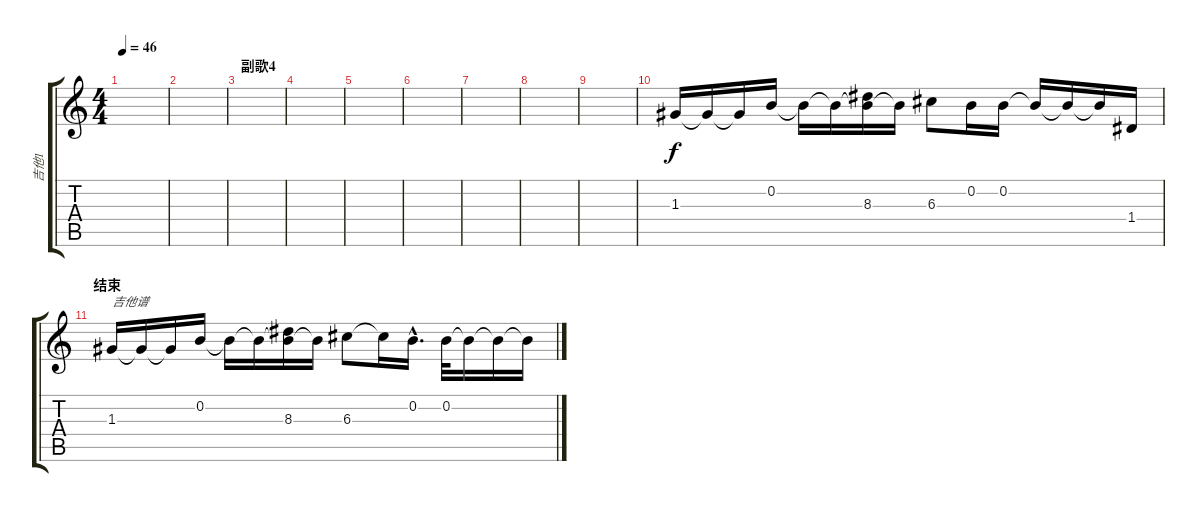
\track ("吉他1" "吉他1") {instrument acousticguitarsteel}
\staff {score tabs}
\tuning (E4 B3 G3 D3 A2 E2) {hide}
\ts (4 4)
\tempo 46
\clef g2
\ks c
|
|
\section ("" "副歌4")
|
|
|
|
|
|
|
1.3.16 1.3{t}.16 1.3{t}.16 0.2.16 0.2{t}.16 0.2{t}.16 (0.2{t} 8.3).16 0.2{t}.16 6.3.8 0.2.16 0.2.16 0.2{t}.16 0.2{t}.16 0.2{t}.16 1.4.16 |
\section ("" "结束")
1.3.16{txt "吉他谱"} 1.3{t}.16 1.3{t}.16 0.2.16 0.2{t}.16 0.2{t}.16 (0.2{t} 8.3).16 0.2{t}.16 6.3.8 6.3{t}.16 0.2{hac}.16{d} 0.2.32 0.2{t}.16 0.2{t}.16 0.2{t}.16
